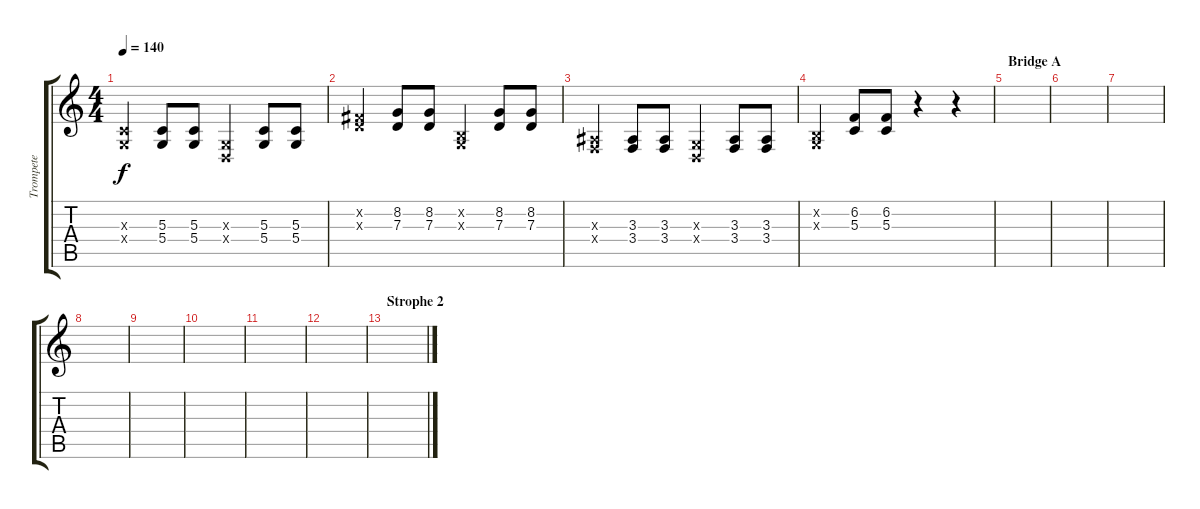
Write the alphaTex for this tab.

\track ("Trompete" "Trompete") {instrument trumpet}
\staff {score tabs}
\tuning (E4 B3 G3 D3 A2 E2) {hide}
\ts (4 4)
\tempo 140
\clef g2
\ks c
(5.3{x} 5.4{x}).4{dy f} (5.3 5.4).8 (5.3 5.4).8 (0.3{x} 0.4{x}).4 (5.3 5.4).8 (5.3 5.4).8 |
(7.2{x} 7.3{x}).4 (8.2 7.3).8 (8.2 7.3).8 (0.2{x} 0.3{x}).4 (8.2 7.3).8 (8.2 7.3).8 |
(3.3{x} 3.4{x}).4 (3.3 3.4).8 (3.3 3.4).8 (0.3{x} 0.4{x}).4 (3.3 3.4).8 (3.3 3.4).8 |
(0.2{x} 0.3{x}).4 (6.2 5.3).8 (6.2 5.3).8 r.4 r.4 |
\section ("" "Bridge A")
|
|
|
|
|
|
|
|
\section ("" "Strophe 2")
